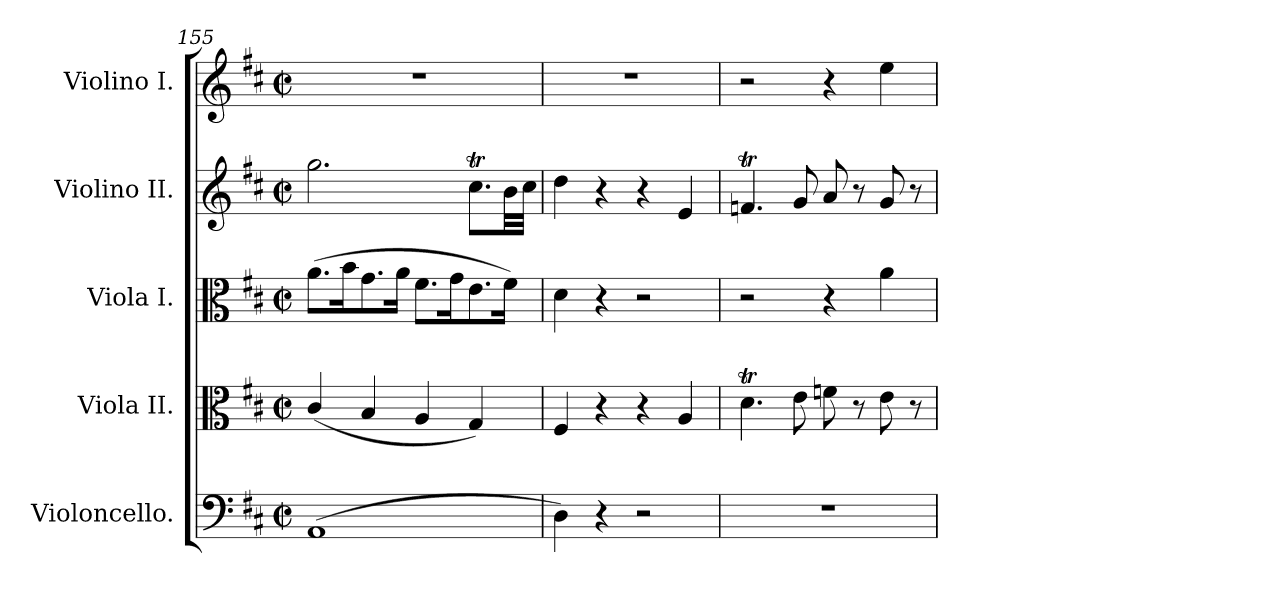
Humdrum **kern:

**kern	**kern	**kern	**kern	**kern
*part5	*part4	*part3	*part2	*part1
*staff5	*staff4	*staff3	*staff2	*staff1
*I"Violoncello.	*I"Viola II.	*I"Viola I.	*I"Violino II.	*I"Violino I.
*I'Vc	*I'Vla	*I'Vla	*I'Vln	*I'Vln
!!LO:LB:g=z
*clefF4	*clefC3	*clefC3	*clefG2	*clefG2
*k[f#c#]	*k[f#c#]	*k[f#c#]	*k[f#c#]	*k[f#c#]
*M2/2	*M2/2	*M2/2	*M2/2	*M2/2
*met(c|)	*met(c|)	*met(c|)	*met(c|)	*met(c|)
=155	=155	=155	=155	=155
(>1AA	(<4c#/	(>8.a\L	2.gg\	1r
.	.	16b\K	.	.
.	4B/	8.g\	.	.
.	.	16a\Jk	.	.
.	4A/	8.f#\L	.	.
.	.	16g\K	.	.
.	4G/)	8.e\	8.cc#t\L	.
.	.	16f#\Jk)	32b\LL	.
.	.	.	32cc#\JJJ	.
=156	=156	=156	=156	=156
4D\)	4F#/	4d\	4dd\	1r
4r	4r	4r	4r	.
2r	4r	2r	4r	.
.	4A/	.	4e/	.
=157	=157	=157	=157	=157
1r	4.dT\	2r	4.fnT/	2r
.	8e\	.	8g/	.
.	8fn\	4r	8a/	4r
.	8r	.	8r	.
.	8e\	4a\	8g/	4ee\
.	8r	.	8r	.
=	=	=	=	=
*-	*-	*-	*-	*-
